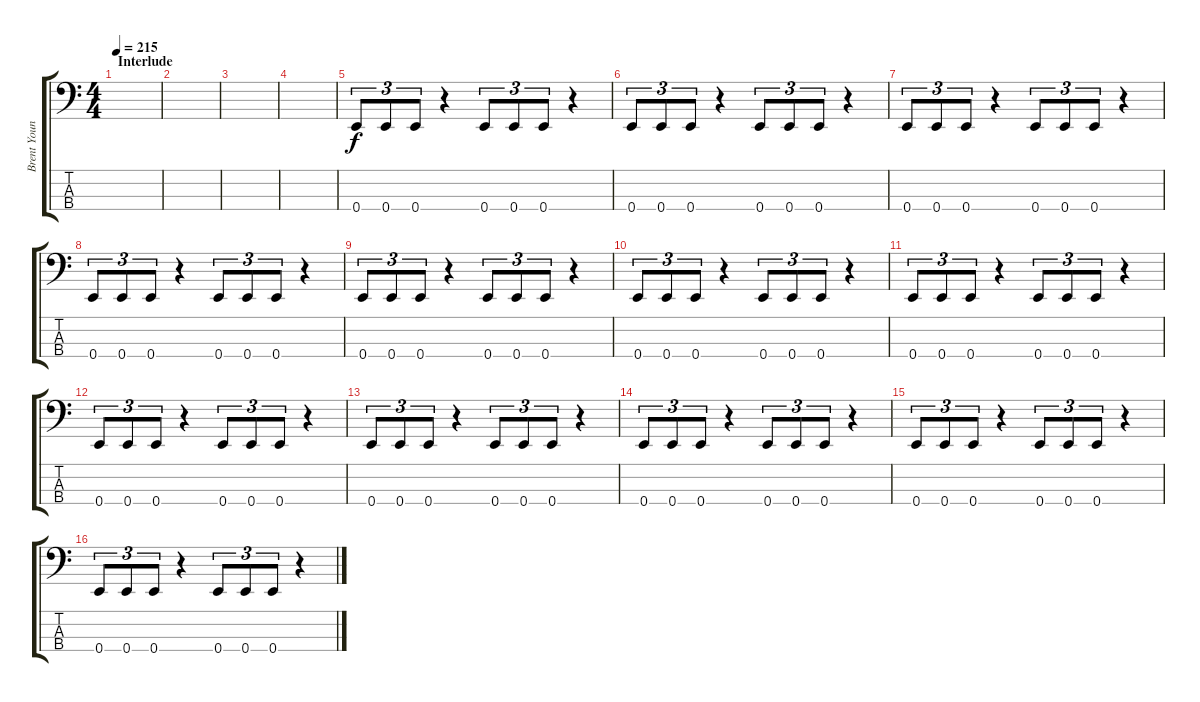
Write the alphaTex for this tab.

\track ("Brent Young" "Brent Youn") {instrument electricbasspick}
\staff {score tabs}
\tuning (G2 D2 A1 E1) {hide}
\ts (4 4)
\section ("" "Interlude")
\tempo 215
\clef f4
\ks c
|
|
|
|
0.4.8{tu (3 2)} 0.4.8{tu (3 2)} 0.4.8{tu (3 2)} r.4 0.4.8{tu (3 2)} 0.4.8{tu (3 2)} 0.4.8{tu (3 2)} r.4 |
0.4.8{tu (3 2)} 0.4.8{tu (3 2)} 0.4.8{tu (3 2)} r.4 0.4.8{tu (3 2)} 0.4.8{tu (3 2)} 0.4.8{tu (3 2)} r.4 |
0.4.8{tu (3 2)} 0.4.8{tu (3 2)} 0.4.8{tu (3 2)} r.4 0.4.8{tu (3 2)} 0.4.8{tu (3 2)} 0.4.8{tu (3 2)} r.4 |
0.4.8{tu (3 2)} 0.4.8{tu (3 2)} 0.4.8{tu (3 2)} r.4 0.4.8{tu (3 2)} 0.4.8{tu (3 2)} 0.4.8{tu (3 2)} r.4 |
0.4.8{tu (3 2)} 0.4.8{tu (3 2)} 0.4.8{tu (3 2)} r.4 0.4.8{tu (3 2)} 0.4.8{tu (3 2)} 0.4.8{tu (3 2)} r.4 |
0.4.8{tu (3 2)} 0.4.8{tu (3 2)} 0.4.8{tu (3 2)} r.4 0.4.8{tu (3 2)} 0.4.8{tu (3 2)} 0.4.8{tu (3 2)} r.4 |
0.4.8{tu (3 2)} 0.4.8{tu (3 2)} 0.4.8{tu (3 2)} r.4 0.4.8{tu (3 2)} 0.4.8{tu (3 2)} 0.4.8{tu (3 2)} r.4 |
0.4.8{tu (3 2)} 0.4.8{tu (3 2)} 0.4.8{tu (3 2)} r.4 0.4.8{tu (3 2)} 0.4.8{tu (3 2)} 0.4.8{tu (3 2)} r.4 |
0.4.8{tu (3 2)} 0.4.8{tu (3 2)} 0.4.8{tu (3 2)} r.4 0.4.8{tu (3 2)} 0.4.8{tu (3 2)} 0.4.8{tu (3 2)} r.4 |
0.4.8{tu (3 2)} 0.4.8{tu (3 2)} 0.4.8{tu (3 2)} r.4 0.4.8{tu (3 2)} 0.4.8{tu (3 2)} 0.4.8{tu (3 2)} r.4 |
0.4.8{tu (3 2)} 0.4.8{tu (3 2)} 0.4.8{tu (3 2)} r.4 0.4.8{tu (3 2)} 0.4.8{tu (3 2)} 0.4.8{tu (3 2)} r.4 |
0.4.8{tu (3 2)} 0.4.8{tu (3 2)} 0.4.8{tu (3 2)} r.4 0.4.8{tu (3 2)} 0.4.8{tu (3 2)} 0.4.8{tu (3 2)} r.4
